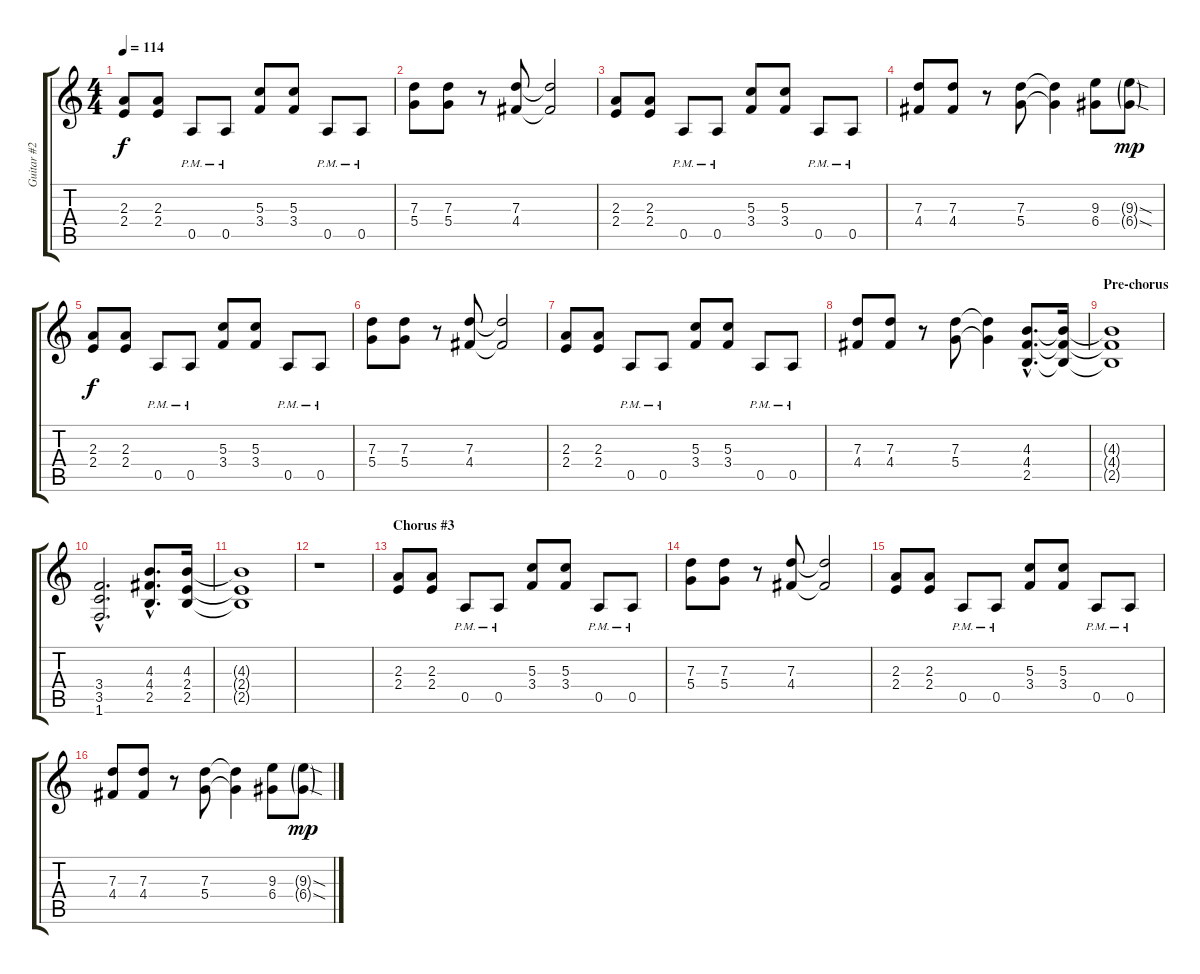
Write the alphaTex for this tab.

\track ("Guitar #2 and #3" "Guitar #2 ") {instrument distortionguitar}
\staff {score tabs}
\tuning (E4 B3 G3 D3 A2 E2) {hide}
\ts (4 4)
\tempo 114
\clef g2
\ks c
(2.3 2.4).8{dy f instrument distortionguitar} (2.3 2.4).8 0.5{pm}.8{instrument electricguitarmuted} 0.5{pm}.8 (5.3 3.4).8{instrument distortionguitar} (5.3 3.4).8 0.5{pm}.8{instrument electricguitarmuted} 0.5{pm}.8 |
(7.3 5.4).8{instrument distortionguitar} (7.3 5.4).8 r.8 (7.3 4.4).8 (7.3{t} 4.4{t}).2 |
(2.3 2.4).8 (2.3 2.4).8 0.5{pm}.8{instrument electricguitarmuted} 0.5{pm}.8 (5.3 3.4).8{instrument distortionguitar} (5.3 3.4).8 0.5{pm}.8{instrument electricguitarmuted} 0.5{pm}.8 |
(7.3 4.4).8{instrument distortionguitar} (7.3 4.4).8 r.8 (7.3 5.4).8 (7.3{t} 5.4{t}).4 (9.3 6.4).8 (9.3{sod g} 6.4{sod g}).8{dy mp} |
(2.3 2.4).8{dy f} (2.3 2.4).8 0.5{pm}.8{instrument electricguitarmuted} 0.5{pm}.8 (5.3 3.4).8{instrument distortionguitar} (5.3 3.4).8 0.5{pm}.8{instrument electricguitarmuted} 0.5{pm}.8 |
(7.3 5.4).8{instrument distortionguitar} (7.3 5.4).8 r.8 (7.3 4.4).8 (7.3{t} 4.4{t}).2 |
(2.3 2.4).8 (2.3 2.4).8 0.5{pm}.8{instrument electricguitarmuted} 0.5{pm}.8 (5.3 3.4).8{instrument distortionguitar} (5.3 3.4).8 0.5{pm}.8{instrument electricguitarmuted} 0.5{pm}.8 |
(7.3 4.4).8{instrument distortionguitar} (7.3 4.4).8 r.8 (7.3 5.4).8 (7.3{t} 5.4{t}).4 (4.3{hac} 4.4{hac} 2.5{hac}).8{d} (4.3{t} 4.4{t} 2.5{t}).16 |
\section ("" "Pre-chorus")
(4.3{t} 4.4{t} 2.5{t}).1 |
(3.4{hac} 3.5{hac} 1.6{hac}).2{d} (4.3{hac} 4.4{hac} 2.5{hac}).8{d} (4.3 2.4 2.5).16 |
(4.3{t} 2.4{t} 2.5{t}).1 |
r.1 |
\section ("" "Chorus #3")
(2.3 2.4).8 (2.3 2.4).8 0.5{pm}.8{instrument electricguitarmuted} 0.5{pm}.8 (5.3 3.4).8{instrument distortionguitar} (5.3 3.4).8 0.5{pm}.8{instrument electricguitarmuted} 0.5{pm}.8 |
(7.3 5.4).8{instrument distortionguitar} (7.3 5.4).8 r.8 (7.3 4.4).8 (7.3{t} 4.4{t}).2 |
(2.3 2.4).8 (2.3 2.4).8 0.5{pm}.8{instrument electricguitarmuted} 0.5{pm}.8 (5.3 3.4).8{instrument distortionguitar} (5.3 3.4).8 0.5{pm}.8{instrument electricguitarmuted} 0.5{pm}.8 |
(7.3 4.4).8{instrument distortionguitar} (7.3 4.4).8 r.8 (7.3 5.4).8 (7.3{t} 5.4{t}).4 (9.3 6.4).8 (9.3{sod g} 6.4{sod g}).8{dy mp}
